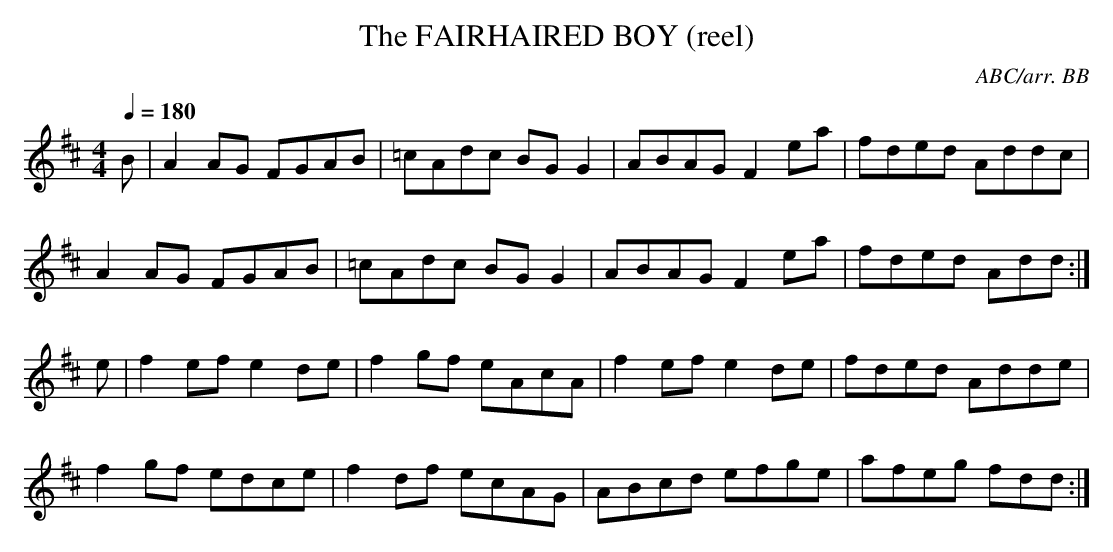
X:1
T:FAIRHAIRED BOY (reel), The
C:ABC/arr. BB
Q:1/4=180
L:1/8
M:4/4
K:D
B|A2 AG FGAB|=cAdc BGG2|ABAG F2 ea|fded Addc|
A2 AG FGAB|=cAdc BGG2|ABAG F2 ea|fded Add :|
e|f2ef e2de|f2gf eAcA|f2ef e2de|fded Adde|
f2gf edce|f2df ecAG|ABcd efge|afeg fdd :|
